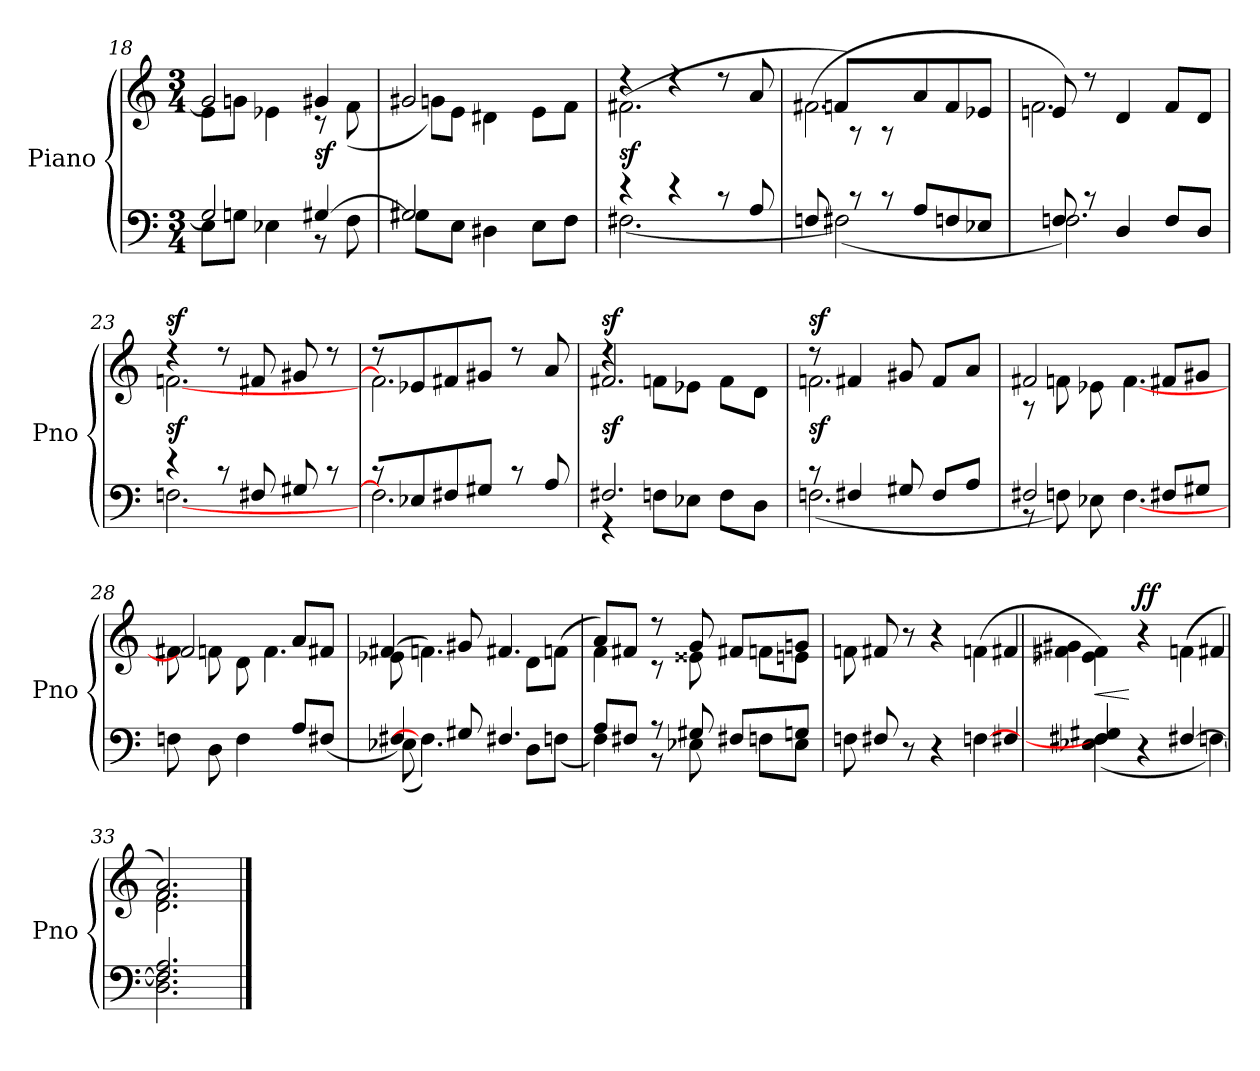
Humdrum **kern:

**kern	**dynam	**kern	**dynam
*part2	*part2	*part1	*part1
*staff2	*staff2	*staff1	*staff1
*I"Piano	*	*I"Piano	*
*I'Pno	*	*I'Pno	*
*clefF4	*	*clefG2	*
*M3/4	*	*M3/4	*
=18	=18	=18	=18
*^	*	*^	*
2G#/]	8E\L	.	2g#/]	8e\L	.
.	8Gn\J	.	.	8gn\J	.
.	4E-X\	.	.	4e-X\	.
!	!	!LO:DY:a	!	!	!
[4G#X/	8r	sf	4g#X/	8r	.
.	8F\	.	.	(8f\	.
=19	=19	=19	=19	=19	=19
2G#X/]	8G#\L	.	2g#X/	8gn\L)	.
.	8E\J	.	.	8e\J	.
.	4D#X\	.	.	4d#X\	.
4ryy	8E\L	.	4ryy	8e\L	.
.	8F\J	.	.	8f\J	.
=20	=20	=20	=20	=20	=20
!	!	!LO:DY:a	!	!	!
4r	[2.F#X\	sf	4r	(2.f#X\	.
4r	.	.	4r	.	.
8r	.	.	8r	.	.
8A/	.	.	8a/	.	.
!!LO:LB:g=z	!!
=21	=21	=21	=21	=21	=21
8Fn/	(2F#X\]	.	(2.f#X\	8fn/)	.
8r	.	.	.	8r	.
8r	.	.	.	8r	.
8A/L	.	.	.	8a/L	.
8F/	4ryy	.	.	8f/J	.
8E-X/J	.	.	.	8e-X/J	.
=22	=22	=22	=22	=22	=22
8Fn/	2.F\)	.	8en/)	2.f\	.
8r	.	.	8r	.	.
4D/	.	.	4d/	.	.
8F/L	.	.	8f/L	.	.
8D/J	.	.	8d/J	.	.
=23	=23	=23	=23	=23	=23
!	!	!LO:DY:a	!	!	!LO:DY:a
4r	[2.Fn\	sf	4r	[2.fn\	sf
8r	.	.	8r	.	.
8F#X/	.	.	8f#X/	.	.
8G#X/	.	.	8g#X/	.	.
8r	.	.	8r	.	.
=24	=24	=24	=24	=24	=24
8r	2.F#\]	.	8r	2.f#\]	.
8E-X/L	.	.	8e-X/L	.	.
8F#X/J	.	.	8f#X/J	.	.
8G#X/J	.	.	8g#X/J	.	.
8r	.	.	8r	.	.
8A/	.	.	8a/	.	.
!!LO:LB:g=z	!!
=25	=25	=25	=25	=25	=25
!	!	!LO:DY:a	!	!	!LO:DY:a
2.F#X/	4r	sf	4r	2.f#X/	sf
.	8Fn\L	.	8fn\L	.	.
.	8E-X\J	.	8e-X\J	.	.
.	8F\L	.	8f\L	.	.
.	8D\J	.	8d\J	.	.
=26	=26	=26	=26	=26	=26
!	!	!LO:DY:a	!	!	!LO:DY:a
8r	(2.Fn\	sf	8r	2.fn\	sf
4F#X/	.	.	4f#X/	.	.
8G#X/	.	.	8g#X/	.	.
8F#/L	.	.	8f#/L	.	.
8A/J	.	.	8a/J	.	.
=27	=27	=27	=27	=27	=27
2F#X/	8r	.	2f#X/	8r	.
.	8Fn\)	.	.	8fn\	.
.	8E-X\	.	.	8e-X\	.
.	[4.F\	.	.	[4.f\	.
8F#X/L	.	.	8f#X/L	.	.
8G#X/J	.	.	8g#X/J	.	.
*v	*v	*	*	*	*
=28	=28	=28	=28	=28
8Fn\	.	8f#\	2f#X/]	.
8D\	.	8fn\	.	.
4F\	.	8d\	.	.
.	.	4.f\	.	.
8A/L	.	.	8a/L	.
(8F#X/J	.	.	8f#X/J	.
!!LO:LB:g=z	!!
=29	=29	=29	=29	=29
*^	*	*	*	*
4F#/)	(8E-X\	.	(8e-X\	4f#X/	.
.	4.Fn\])	.	4.fn\)	.	.
8G#X/	.	.	.	8g#X/	.
4.F#X/	.	.	.	4.f#X/	.
.	8D\L	.	8d\L	.	.
.	(8Fn\J	.	(8fn\J	.	.
=30	=30	=30	=30	=30	=30
8A/L	4F\)	.	8a/L)	4f\	.
8F#X/J	.	.	8f#X/J	.	.
8r	8r	.	8r	8r	.
8G#X/	8E-X\	.	8g/	8e##X\	.
8F#X/L	8Fn\L	.	8f#X/L	8fn\L	.
8Gn/J	8E-\J	.	8gn/J	8en\J	.
=31	=31	=31	=31	=31	=31
8Fn\	8F#X/	.	8fn\	8f#X/	.
8r	4.ryy	.	8r	4.ryy	.
4r	.	.	4r	.	.
[4Fn\	4F#X/	.	(4fn\	4f#X/	.
=32	=32	=32	=32	=32	=32
!	!	!	!	!	!LO:HP:b
4F#X/] 4G#X/	(4E-X\ 4F#\	.	4e-X\ 4f\)	4f#X\ 4g#X\	<
!	!	!	!	!	!LO:DY:n=1:a
4r	4ryy	.	4r	4ryy	[ ff
[4F#X/	[4Fn\)	.	(4fn\	4f#X/	.
=33	=33	=33	=33	=33	=33
2.F/] 2.A/	2.D\ 2.F#\]	.	2.f/ 2.a/)	2.d\ 2.f\	.
*v	*v	*	*	*	*
*	*	*v	*v	*
==	==	==	==
*-	*-	*-	*-
